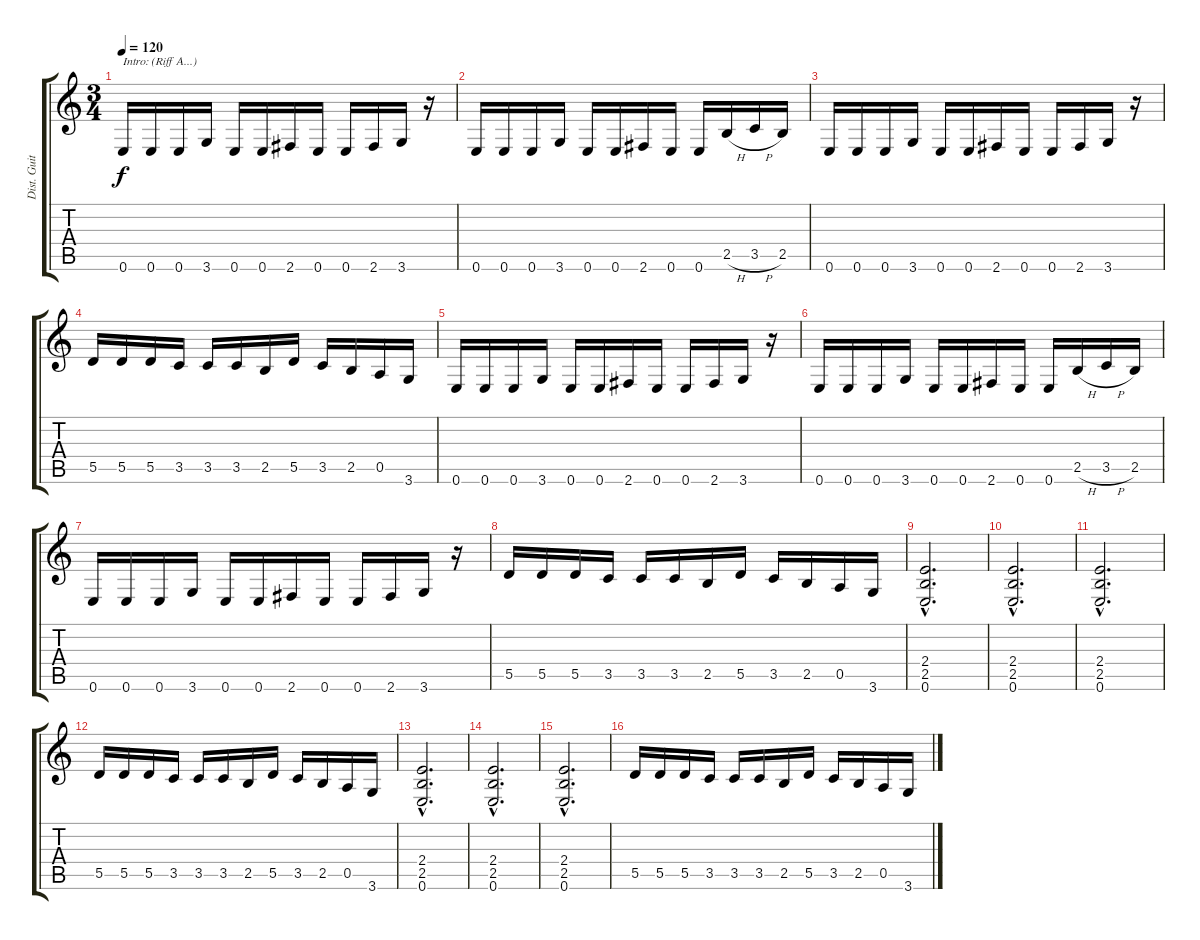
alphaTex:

\track ("Dist. Guitar 2" "Dist. Guit") {instrument distortionguitar}
\staff {score tabs}
\tuning (E4 B3 G3 D3 A2 E2) {hide}
\ts (3 4)
\tempo 120
\clef g2
\ks c
0.6.16{txt "Intro: (Riff A...)" dy f instrument distortionguitar} 0.6.16 0.6.16 3.6.16 0.6.16 0.6.16 2.6.16 0.6.16 0.6.16 2.6.16 3.6.16 r.16 |
0.6.16 0.6.16 0.6.16 3.6.16 0.6.16 0.6.16 2.6.16 0.6.16 0.6.16 2.5{h}.16 3.5{h}.16 2.5.16 |
0.6.16 0.6.16 0.6.16 3.6.16 0.6.16 0.6.16 2.6.16 0.6.16 0.6.16 2.6.16 3.6.16 r.16 |
5.5.16 5.5.16 5.5.16 3.5.16 3.5.16 3.5.16 2.5.16 5.5.16 3.5.16 2.5.16 0.5.16 3.6.16 |
0.6.16 0.6.16 0.6.16 3.6.16 0.6.16 0.6.16 2.6.16 0.6.16 0.6.16 2.6.16 3.6.16 r.16 |
0.6.16 0.6.16 0.6.16 3.6.16 0.6.16 0.6.16 2.6.16 0.6.16 0.6.16 2.5{h}.16 3.5{h}.16 2.5.16 |
0.6.16 0.6.16 0.6.16 3.6.16 0.6.16 0.6.16 2.6.16 0.6.16 0.6.16 2.6.16 3.6.16 r.16 |
5.5.16 5.5.16 5.5.16 3.5.16 3.5.16 3.5.16 2.5.16 5.5.16 3.5.16 2.5.16 0.5.16 3.6.16 |
(2.4{hac} 2.5{hac} 0.6{hac}).2{d} |
(2.4{hac} 2.5{hac} 0.6{hac}).2{d} |
(2.4{hac} 2.5{hac} 0.6{hac}).2{d} |
5.5.16 5.5.16 5.5.16 3.5.16 3.5.16 3.5.16 2.5.16 5.5.16 3.5.16 2.5.16 0.5.16 3.6.16 |
(2.4{hac} 2.5{hac} 0.6{hac}).2{d} |
(2.4{hac} 2.5{hac} 0.6{hac}).2{d} |
(2.4{hac} 2.5{hac} 0.6{hac}).2{d} |
5.5.16 5.5.16 5.5.16 3.5.16 3.5.16 3.5.16 2.5.16 5.5.16 3.5.16 2.5.16 0.5.16 3.6.16
